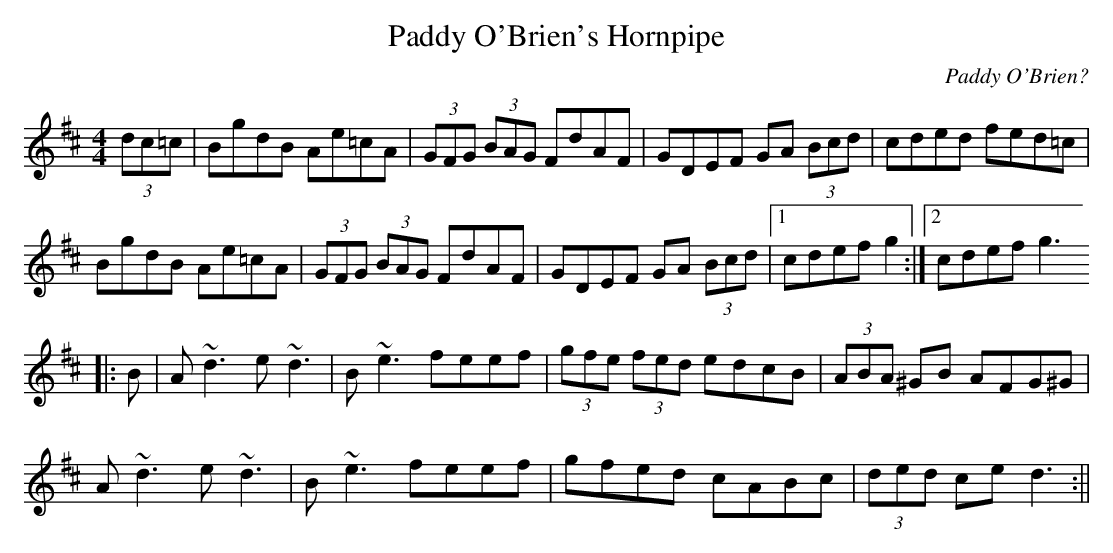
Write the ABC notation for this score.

X:1
T:Paddy O'Brien's Hornpipe
M:4/4
L:1/8
C:Paddy O'Brien?
K:D
(3dc=c|BgdB Ae=cA|(3GFG (3BAG FdAF|GDEF GA (3Bcd|cded fed=c|
BgdB Ae=cA|(3GFG (3BAG FdAF|GDEF GA (3Bcd|1 cdef g2:|2 cdef g3
|:B|A ~d3 e ~d3|B ~e3 feef|(3gfe (3fed edcB|(3ABA ^GB AFG^G|
A ~d3 e ~d3|B ~e3 feef|gfed cABc|(3ded ce d3:||
